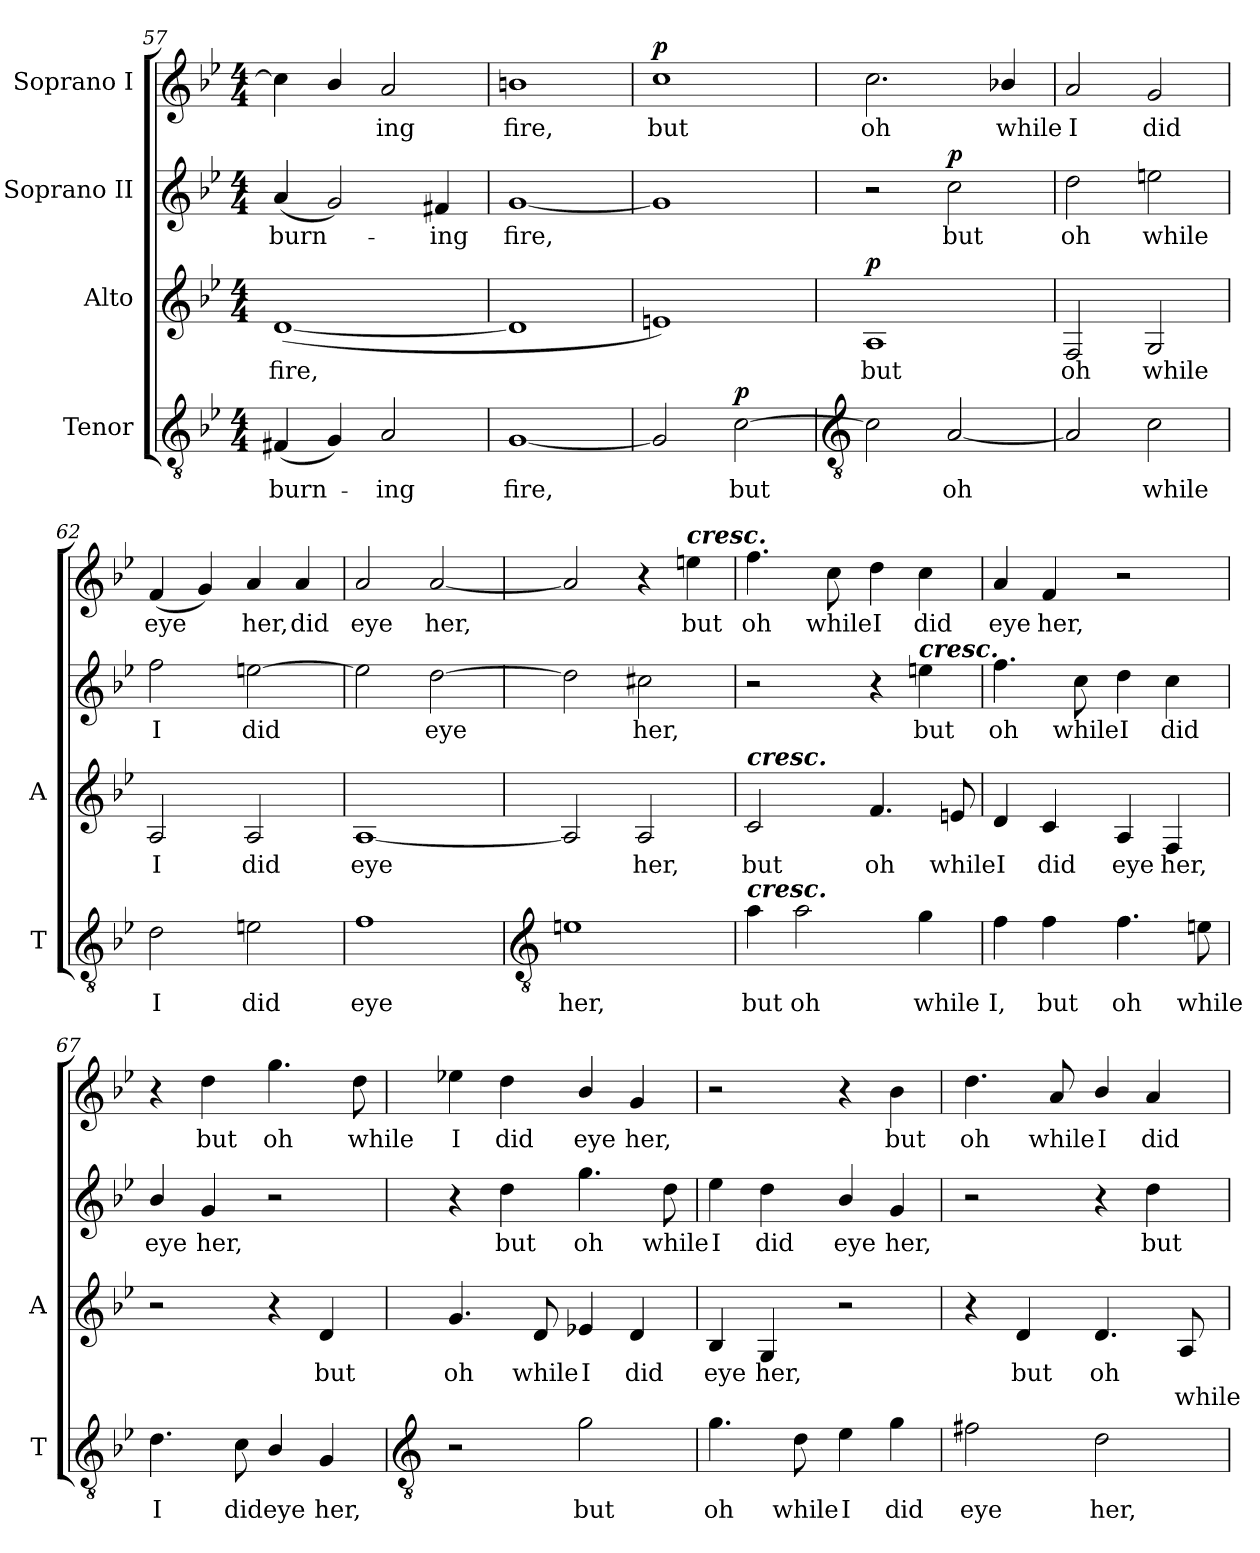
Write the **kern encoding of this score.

**kern	**text	**dynam	**kern	**text	**text	**dynam	**kern	**text	**dynam	**kern	**text	**dynam
*part4	*part4	*part4	*part3	*part3	*part3	*part3	*part2	*part2	*part2	*part1	*part1	*part1
*staff4	*staff4	*staff4	*staff3	*staff3	*staff3	*staff3	*staff2	*staff2	*staff2	*staff1	*staff1	*staff1
*I"Tenor	*	*	*I"Alto	*	*	*	*I"Soprano II	*	*	*I"Soprano I	*	*
*I'T	*	*	*I'A	*	*	*	*	*	*	*	*	*
*clefGv2	*	*	*clefG2	*	*	*	*clefG2	*	*	*clefG2	*	*
*k[b-e-]	*	*	*k[b-e-]	*	*	*	*k[b-e-]	*	*	*k[b-e-]	*	*
*B-:	*	*	*B-:	*	*	*	*B-:	*	*	*B-:	*	*
*M4/4	*	*	*M4/4	*	*	*	*M4/4	*	*	*M4/4	*	*
=57	=57	=57	=57	=57	=57	=57	=57	=57	=57	=57	=57	=57
!	!LO:LY:b	!	!	!LO:LY:b	!	!	!	!LO:LY:b	!	!	!	!
(<4F#X	burn-	.	(<[1d	fire,	.	.	(<4a	burn-	.	4cc]	.	.
4G)	.	.	.	.	.	.	2g)	.	.	4b-/	.	.
!	!LO:LY:b	!	!	!	!	!	!	!	!	!	!LO:LY:b	!
2A/	ing	.	.	.	.	.	.	.	.	2a	ing	.
!	!	!	!	!	!	!	!	!LO:LY:b	!	!	!	!
.	.	.	.	.	.	.	4f#X	ing	.	.	.	.
=58	=58	=58	=58	=58	=58	=58	=58	=58	=58	=58	=58	=58
!	!LO:LY:b	!	!	!	!	!	!	!LO:LY:b	!	!	!LO:LY:b	!
[1G	fire,	.	1d]	.	.	.	[1g	fire,	.	1bn	fire,	.
=59	=59	=59	=59	=59	=59	=59	=59	=59	=59	=59	=59	=59
!	!	!	!	!	!	!	!	!	!	!	!LO:LY:b	!LO:DY:b
2G]	.	.	1en)	.	.	.	1g]	.	.	1cc	but	p
!	!LO:LY:b	!LO:DY:b	!	!	!	!	!	!	!	!	!	!
[2c	but	p	.	.	.	.	.	.	.	.	.	.
!!LO:LB:g=z
=60	=60	=60	=60	=60	=60	=60	=60	=60	=60	=60	=60	=60
*clefGv2	*	*	*	*	*	*	*	*	*	*	*	*
!	!	!	!	!LO:LY:b	!	!LO:DY:b	!	!	!	!	!LO:LY:b	!
2c]	.	.	1A	but	.	p	2r	.	.	2.cc	oh	.
!	!LO:LY:b	!	!	!	!	!	!	!LO:LY:b	!LO:DY:b	!	!	!
[2A	oh	.	.	.	.	.	2cc	but	p	.	.	.
!	!	!	!	!	!	!	!	!	!	!	!LO:LY:b	!
.	.	.	.	.	.	.	.	.	.	4b-X/	while	.
=61	=61	=61	=61	=61	=61	=61	=61	=61	=61	=61	=61	=61
!	!	!	!	!LO:LY:b	!	!	!	!LO:LY:b	!	!	!LO:LY:b	!
2A]	.	.	2F	oh	.	.	2dd	oh	.	2a	I	.
!	!LO:LY:b	!	!	!LO:LY:b	!	!	!	!LO:LY:b	!	!	!LO:LY:b	!
2c	while	.	2G	while	.	.	2een	while	.	2g	did	.
=62	=62	=62	=62	=62	=62	=62	=62	=62	=62	=62	=62	=62
!	!LO:LY:b	!	!	!LO:LY:b	!	!	!	!LO:LY:b	!	!	!LO:LY:b	!
2d	I	.	2A	I	.	.	2ff	I	.	(<4f	eye	.
.	.	.	.	.	.	.	.	.	.	4g)	.	.
!	!LO:LY:b	!	!	!LO:LY:b	!	!	!	!LO:LY:b	!	!	!LO:LY:b	!
2en	did	.	2A	did	.	.	[2een	did	.	4a	her,	.
!	!	!	!	!	!	!	!	!	!	!	!LO:LY:b	!
.	.	.	.	.	.	.	.	.	.	4a	did	.
=63	=63	=63	=63	=63	=63	=63	=63	=63	=63	=63	=63	=63
!	!LO:LY:b	!	!	!LO:LY:b	!	!	!	!	!	!	!LO:LY:b	!
1f	eye	.	[1A	eye	.	.	2ee]	.	.	2a	eye	.
!	!	!	!	!	!	!	!	!LO:LY:b	!	!	!LO:LY:b	!
.	.	.	.	.	.	.	[2dd	eye	.	[2a	her,	.
!!LO:LB:g=z
=64	=64	=64	=64	=64	=64	=64	=64	=64	=64	=64	=64	=64
*clefGv2	*	*	*	*	*	*	*	*	*	*	*	*
!	!LO:LY:b	!	!	!	!	!	!	!	!	!	!	!
1en	her,	.	2A]	.	.	.	2dd]	.	.	2a]	.	.
!	!	!	!	!LO:LY:b	!	!	!	!LO:LY:b	!	!	!	!
.	.	.	2A	her,	.	.	2cc#X	her,	.	4r	.	.
!	!	!	!	!	!	!	!	!	!	!LO:TX:a:Bi:t=cresc.	!	!
!	!	!	!	!	!	!	!	!	!	!	!LO:LY:b	!
.	.	.	.	.	.	.	.	.	.	4een	but	.
=65	=65	=65	=65	=65	=65	=65	=65	=65	=65	=65	=65	=65
!	!	!	!LO:TX:a:Bi:t=cresc.	!	!	!	!	!	!	!	!	!
!LO:TX:a:Bi:t=cresc.	!	!	!	!	!	!	!	!	!	!	!	!
!	!LO:LY:b	!	!	!LO:LY:b	!	!	!	!	!	!	!LO:LY:b	!
4a	but	.	2c	but	.	.	2r	.	.	4.ff	oh	.
!	!LO:LY:b	!	!	!	!	!	!	!	!	!	!	!
2a	oh	.	.	.	.	.	.	.	.	.	.	.
!	!	!	!	!	!	!	!	!	!	!	!LO:LY:b	!
.	.	.	.	.	.	.	.	.	.	8cc	while	.
!	!	!	!	!LO:LY:b	!	!	!	!	!	!	!LO:LY:b	!
.	.	.	4.f	oh	.	.	4r	.	.	4dd	I	.
!	!	!	!	!	!	!	!LO:TX:a:Bi:t=cresc.	!	!	!	!	!
!	!LO:LY:b	!	!	!	!	!	!	!LO:LY:b	!	!	!LO:LY:b	!
4g	while	.	.	.	.	.	4een	but	.	4cc	did	.
!	!	!	!	!LO:LY:b	!	!	!	!	!	!	!	!
.	.	.	8en	while	.	.	.	.	.	.	.	.
=66	=66	=66	=66	=66	=66	=66	=66	=66	=66	=66	=66	=66
!	!LO:LY:b	!	!	!LO:LY:b	!	!	!	!LO:LY:b	!	!	!LO:LY:b	!
4f	I,	.	4d	I	.	.	4.ff	oh	.	4a	eye	.
!	!LO:LY:b	!	!	!LO:LY:b	!	!	!	!	!	!	!LO:LY:b	!
4f	but	.	4c/	did	.	.	.	.	.	4f	her,	.
!	!	!	!	!	!	!	!	!LO:LY:b	!	!	!	!
.	.	.	.	.	.	.	8cc	while	.	.	.	.
!	!LO:LY:b	!	!	!LO:LY:b	!	!	!	!LO:LY:b	!	!	!	!
4.f	oh	.	4A/	eye	.	.	4dd	I	.	2r	.	.
!	!	!	!	!LO:LY:b	!	!	!	!LO:LY:b	!	!	!	!
.	.	.	4F	her,	.	.	4cc	did	.	.	.	.
!	!LO:LY:b	!	!	!	!	!	!	!	!	!	!	!
8en	while	.	.	.	.	.	.	.	.	.	.	.
=67	=67	=67	=67	=67	=67	=67	=67	=67	=67	=67	=67	=67
!	!LO:LY:b	!	!	!	!	!	!	!LO:LY:b	!	!	!	!
4.d	I	.	2r	.	.	.	4b-/	eye	.	4r	.	.
!	!	!	!	!	!	!	!	!LO:LY:b	!	!	!LO:LY:b	!
.	.	.	.	.	.	.	4g	her,	.	4dd	but	.
!	!LO:LY:b	!	!	!	!	!	!	!	!	!	!	!
8c\	did	.	.	.	.	.	.	.	.	.	.	.
!	!LO:LY:b	!	!	!	!	!	!	!	!	!	!LO:LY:b	!
4B-/	eye	.	4r	.	.	.	2r	.	.	4.gg	oh	.
!	!LO:LY:b	!	!	!LO:LY:b	!	!	!	!	!	!	!	!
4G	her,	.	4d	but	.	.	.	.	.	.	.	.
!	!	!	!	!	!	!	!	!	!	!	!LO:LY:b	!
.	.	.	.	.	.	.	.	.	.	8dd	while	.
!!LO:LB:g=z
=68	=68	=68	=68	=68	=68	=68	=68	=68	=68	=68	=68	=68
*clefGv2	*	*	*	*	*	*	*	*	*	*	*	*
!	!	!	!	!LO:LY:b	!	!	!	!	!	!	!LO:LY:b	!
2r	.	.	4.g	oh	.	.	4r	.	.	4ee-X	I	.
!	!	!	!	!	!	!	!	!LO:LY:b	!	!	!LO:LY:b	!
.	.	.	.	.	.	.	4dd	but	.	4dd	did	.
!	!	!	!	!LO:LY:b	!	!	!	!	!	!	!	!
.	.	.	8d	while	.	.	.	.	.	.	.	.
!	!LO:LY:b	!	!	!LO:LY:b	!	!	!	!LO:LY:b	!	!	!LO:LY:b	!
2g	but	.	4e-X	I	.	.	4.gg	oh	.	4b-/	eye	.
!	!	!	!	!LO:LY:b	!	!	!	!	!	!	!LO:LY:b	!
.	.	.	4d	did	.	.	.	.	.	4g	her,	.
!	!	!	!	!	!	!	!	!LO:LY:b	!	!	!	!
.	.	.	.	.	.	.	8dd	while	.	.	.	.
=69	=69	=69	=69	=69	=69	=69	=69	=69	=69	=69	=69	=69
!	!LO:LY:b	!	!	!LO:LY:b	!	!	!	!LO:LY:b	!	!	!	!
4.g	oh	.	4B-/	eye	.	.	4ee-	I	.	2r	.	.
!	!	!	!	!LO:LY:b	!	!	!	!LO:LY:b	!	!	!	!
.	.	.	4G	her,	.	.	4dd	did	.	.	.	.
!	!LO:LY:b	!	!	!	!	!	!	!	!	!	!	!
8d	while	.	.	.	.	.	.	.	.	.	.	.
!	!LO:LY:b	!	!	!	!	!	!	!LO:LY:b	!	!	!	!
4e-	I	.	2r	.	.	.	4b-/	eye	.	4r	.	.
!	!LO:LY:b	!	!	!	!	!	!	!LO:LY:b	!	!	!LO:LY:b	!
4g	did	.	.	.	.	.	4g	her,	.	4b-	but	.
=70	=70	=70	=70	=70	=70	=70	=70	=70	=70	=70	=70	=70
!	!LO:LY:b	!	!	!	!	!	!	!	!	!	!LO:LY:b	!
2f#X	eye	.	4r	.	.	.	2r	.	.	4.dd	oh	.
!	!	!	!	!LO:LY:b	!	!	!	!	!	!	!	!
.	.	.	4d	but	.	.	.	.	.	.	.	.
!	!	!	!	!	!	!	!	!	!	!	!LO:LY:b	!
.	.	.	.	.	.	.	.	.	.	8a	while	.
!	!LO:LY:b	!	!	!LO:LY:b	!	!	!	!	!	!	!LO:LY:b	!
2d	her,	.	4.d	oh	.	.	4r	.	.	4b-/	I	.
!	!	!	!	!	!	!	!	!LO:LY:b	!	!	!LO:LY:b	!
.	.	.	.	.	.	.	4dd	but	.	4a	did	.
!	!	!	!	!	!LO:LY:b	!	!	!	!	!	!	!
.	.	.	8A	.	while	.	.	.	.	.	.	.
=	=	=	=	=	=	=	=	=	=	=	=	=
*-	*-	*-	*-	*-	*-	*-	*-	*-	*-	*-	*-	*-
